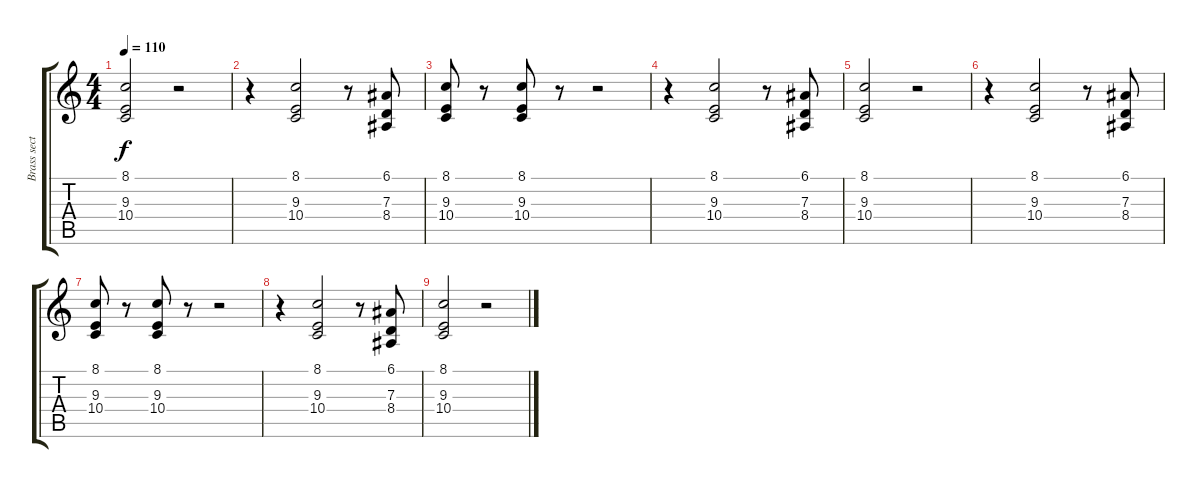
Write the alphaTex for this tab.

\track ("Brass section" "Brass sect") {instrument brasssection}
\staff {score tabs}
\tuning (E4 B3 G3 D3 A2 Eb2) {hide}
\ts (4 4)
\tempo 110
\clef g2
\ks c
(8.1 9.3 10.4).2{dy f} r.2 |
r.4 (8.1 9.3 10.4).2 r.8 (6.1 7.3 8.4).8 |
(8.1 9.3 10.4).8 r.8 (8.1 9.3 10.4).8 r.8 r.2 |
r.4 (8.1 9.3 10.4).2 r.8 (6.1 7.3 8.4).8 |
(8.1 9.3 10.4).2 r.2 |
r.4 (8.1 9.3 10.4).2 r.8 (6.1 7.3 8.4).8 |
(8.1 9.3 10.4).8 r.8 (8.1 9.3 10.4).8 r.8 r.2 |
r.4 (8.1 9.3 10.4).2 r.8 (6.1 7.3 8.4).8 |
(8.1 9.3 10.4).2 r.2
